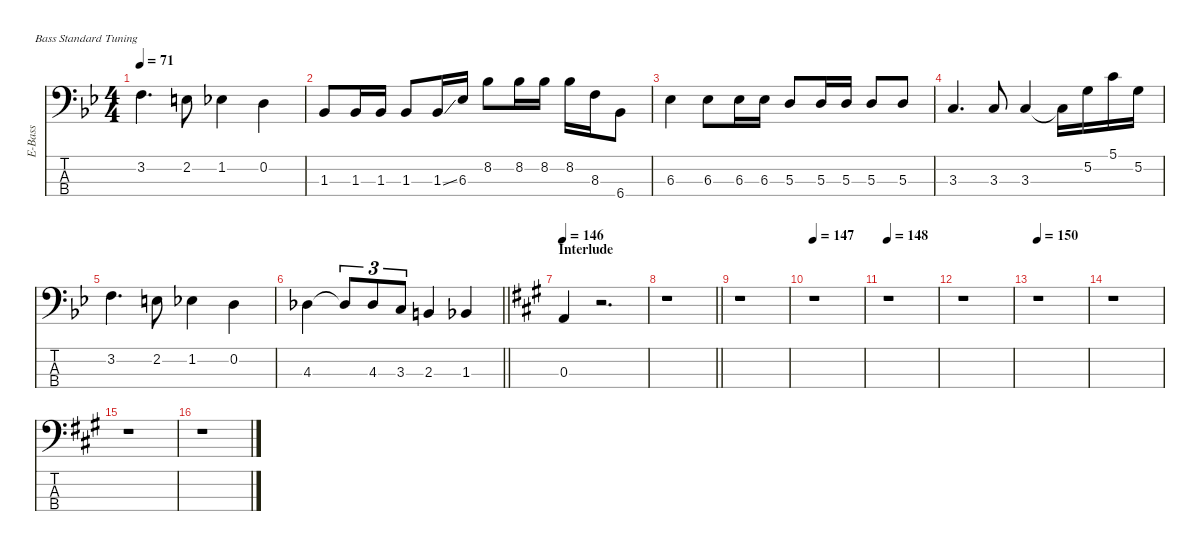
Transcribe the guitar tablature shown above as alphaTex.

\defaultSystemsLayout 8
\hideDynamics
\bracketExtendMode nobrackets
\otherSystemsTrackNameOrientation horizontal
\track ("Bass" "E-Bass") {defaultSystemsLayout 8 instrument electricbasspick}
\staff {score tabs}
\tuning (G2 D2 A1 E1)
\ts (4 4)
\tempo 71
\clef f4
\ks gminor
3.2{acc forcenatural}.4{d dy f beam Down} 2.2{acc forcenatural}.8{beam Down} 1.2{acc b}.4{beam Down} 0.2{acc forcenatural}.4{beam Down} |
1.3{acc b}.8{beam Up} 1.3{acc b}.16{beam Up} 1.3{acc b}.16{beam Up} 1.3{acc b}.8{beam Up} 1.3{ss acc b}.16{beam Up} 6.3{acc b}.16{beam Up} 8.2{acc b}.8{beam Down} 8.2{acc b}.16{beam Down} 8.2{acc b}.16{beam Down} 8.2{acc b}.16{beam Down} 8.3{acc forcenatural}.16{beam Down} 6.4{acc b}.8{beam Down} |
6.3{acc b}.4{beam Down} 6.3{acc b}.8{beam Down} 6.3{acc b}.16{beam Down} 6.3{acc b}.16{beam Down} 5.3{acc forcenatural}.8{beam Up} 5.3{acc forcenatural}.16{beam Up} 5.3{acc forcenatural}.16{beam Up} 5.3{acc forcenatural}.8{beam Up} 5.3{acc forcenatural}.8{beam Up} |
3.3{acc forcenatural}.4{d beam Up} 3.3{acc forcenatural}.8{beam Up} 3.3{acc forcenatural}.4{beam Up} 3.3{t acc forcenatural}.16{beam Down} 5.2{acc forcenatural}.16{beam Down} 5.1{acc forcenatural}.16{beam Down} 5.2{acc forcenatural}.16{beam Down} |
3.2{acc forcenatural}.4{d beam Down} 2.2{acc forcenatural}.8{beam Down} 1.2{acc b}.4{beam Down} 0.2{acc forcenatural}.4{beam Down} |
\barLineRight lightlight
4.3{acc b}.4{beam Down} 4.3{t acc b}.8{tu (3 2) beam Up} 4.3{acc b}.8{tu (3 2) beam Up} 3.3{acc forcenatural}.8{tu (3 2) beam Up} 2.3{acc forcenatural}.4{beam Up} 1.3{acc b}.4{beam Up} |
\section ("" "Interlude")
\tempo 146
\ks a
0.3{acc forcenatural}.4{beam Up} r.2{d beam Up} |
\barLineRight lightlight
r.1{beam Down} |
r.1{beam Down} |
\tempo 147
r.1{beam Down} |
\tempo 148
r.1{beam Down} |
r.1{beam Down} |
\tempo 150
r.1{beam Down} |
r.1{beam Down} |
r.1{beam Down} |
r.1{beam Down}
